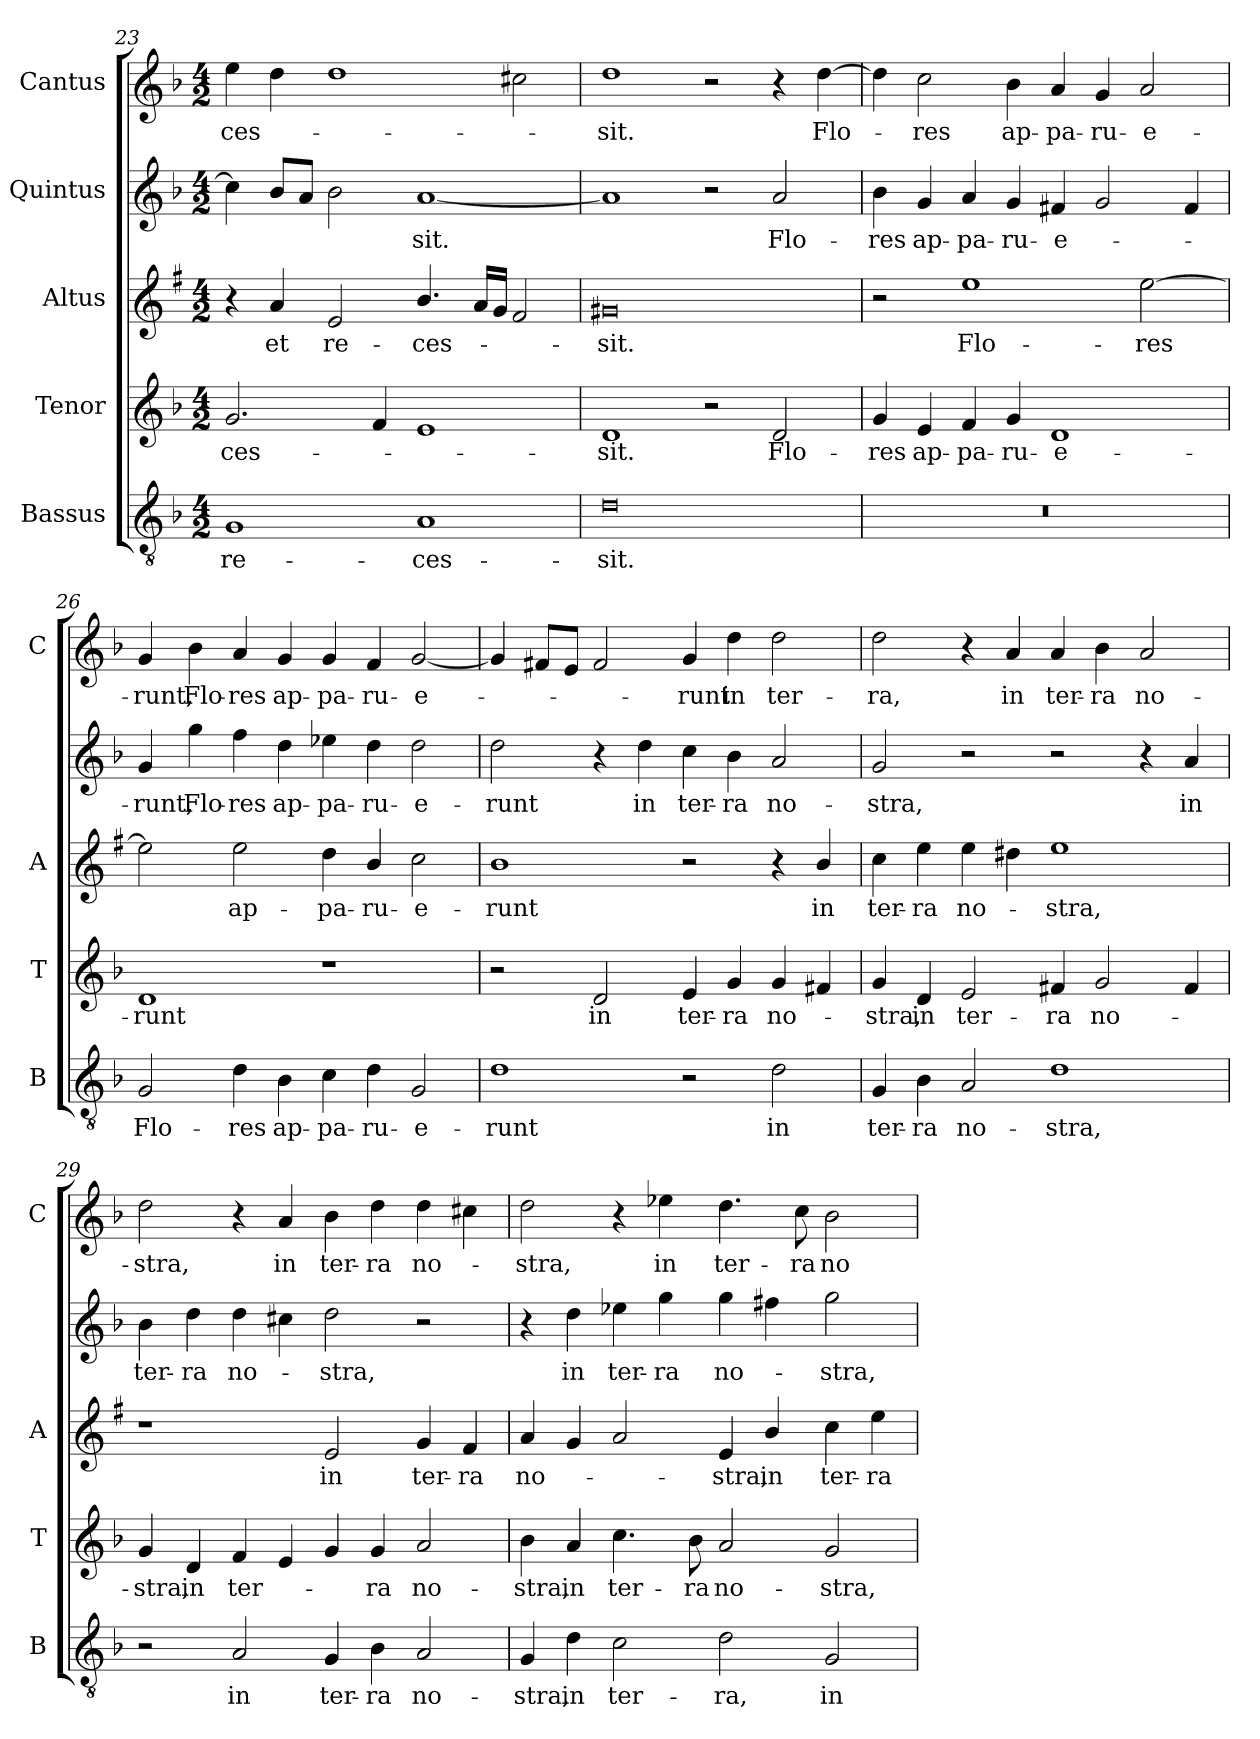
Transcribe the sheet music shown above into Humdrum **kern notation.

**kern	**text	**kern	**text	**kern	**text	**kern	**text	**kern	**text
*part5	*part5	*part4	*part4	*part3	*part3	*part2	*part2	*part1	*part1
*staff5	*staff5	*staff4	*staff4	*staff3	*staff3	*staff2	*staff2	*staff1	*staff1
*I"Bassus	*	*I"Tenor	*	*I"Altus	*	*I"Quintus	*	*I"Cantus	*
*I'B	*	*I'T	*	*I'A	*	*	*	*I'C	*
*clefGv2	*	*clefG2	*	*clefG2	*	*clefG2	*	*clefG2	*
*	*	*	*	*ITrd1c2	*	*	*	*	*
*k[b-]	*	*k[b-]	*	*k[b-]	*	*k[b-]	*	*k[b-]	*
*F:	*	*F:	*	*F:	*	*F:	*	*F:	*
*M4/2	*	*M4/2	*	*M4/2	*	*M4/2	*	*M4/2	*
=23	=23	=23	=23	=23	=23	=23	=23	=23	=23
!	!LO:LY:b	!	!LO:LY:b	!	!	!	!	!	!LO:LY:b
1G	re-	2.g/	-ces-	4r	.	4cc\]	.	4ee\	-ces-
!	!	!	!	!	!LO:LY:b	!	!	!	!
.	.	.	.	4g/	et	8b-/L	.	4dd\	.
.	.	.	.	.	.	8a/J	.	.	.
!	!	!	!	!	!LO:LY:b	!	!	!	!
.	.	.	.	2d/	re-	2b-\	.	1dd	.
.	.	4f/	.	.	.	.	.	.	.
!	!LO:LY:b	!	!	!	!LO:LY:b	!	!LO:LY:b	!	!
1A	-ces-	1e	.	4.a/	-ces-	[1a	-sit.	.	.
.	.	.	.	16g/LL	.	.	.	.	.
.	.	.	.	16f/JJ	.	.	.	.	.
.	.	.	.	2e/	.	.	.	2cc#X\	.
=24	=24	=24	=24	=24	=24	=24	=24	=24	=24
!	!LO:LY:b	!	!LO:LY:b	!	!LO:LY:b	!	!	!	!LO:LY:b
0d	-sit.	1d	-sit.	0f#X	-sit.	1a]	.	1dd	-sit.
.	.	2r	.	.	.	2r	.	2r	.
!	!	!	!LO:LY:b	!	!	!	!LO:LY:b	!	!
.	.	2d/	Flo-	.	.	2a/	Flo-	4r	.
!	!	!	!	!	!	!	!	!	!LO:LY:b
.	.	.	.	.	.	.	.	[4dd\	Flo-
!!LO:PB:g=z
=25	=25	=25	=25	=25	=25	=25	=25	=25	=25
!	!	!	!LO:LY:b	!	!	!	!LO:LY:b	!	!
0r	.	4g/	-res	2r	.	4b-\	-res	4dd\]	.
!	!	!	!LO:LY:b	!	!	!	!LO:LY:b	!	!LO:LY:b
.	.	4e/	ap-	.	.	4g/	ap-	2cc\	-res
!	!	!	!LO:LY:b	!	!LO:LY:b	!	!LO:LY:b	!	!
.	.	4f/	-pa-	1dd	Flo-	4a/	-pa-	.	.
!	!	!	!LO:LY:b	!	!	!	!LO:LY:b	!	!LO:LY:b
.	.	4g/	-ru-	.	.	4g/	-ru-	4b-\	ap-
!	!	!	!LO:LY:b	!	!	!	!LO:LY:b	!	!LO:LY:b
.	.	1d	-e-	.	.	4f#X/	-e-	4a/	-pa-
!	!	!	!	!	!	!	!	!	!LO:LY:b
.	.	.	.	.	.	2g/	.	4g/	-ru-
!	!	!	!	!	!LO:LY:b	!	!	!	!LO:LY:b
.	.	.	.	[2dd\	-res	.	.	2a/	-e-
.	.	.	.	.	.	4f#/	.	.	.
=26	=26	=26	=26	=26	=26	=26	=26	=26	=26
!	!LO:LY:b	!	!LO:LY:b	!	!	!	!LO:LY:b	!	!LO:LY:b
2G/	Flo-	1d	-runt	2dd\]	.	4g/	-runt,	4g/	-runt,
!	!	!	!	!	!	!	!LO:LY:b	!	!LO:LY:b
.	.	.	.	.	.	4gg\	Flo-	4b-\	Flo-
!	!LO:LY:b	!	!	!	!LO:LY:b	!	!LO:LY:b	!	!LO:LY:b
4d\	-res	.	.	2dd\	ap-	4ff\	-res	4a/	-res
!	!LO:LY:b	!	!	!	!	!	!LO:LY:b	!	!LO:LY:b
4B-\	ap-	.	.	.	.	4dd\	ap-	4g/	ap-
!	!LO:LY:b	!	!	!	!LO:LY:b	!	!LO:LY:b	!	!LO:LY:b
4c\	-pa-	1r	.	4cc\	-pa-	4ee-X\	-pa-	4g/	-pa-
!	!LO:LY:b	!	!	!	!LO:LY:b	!	!LO:LY:b	!	!LO:LY:b
4d\	-ru-	.	.	4a/	-ru-	4dd\	-ru-	4f/	-ru-
!	!LO:LY:b	!	!	!	!LO:LY:b	!	!LO:LY:b	!	!LO:LY:b
2G/	-e-	.	.	2b-\	-e-	2dd\	-e-	[2g/	-e-
=27	=27	=27	=27	=27	=27	=27	=27	=27	=27
!	!LO:LY:b	!	!	!	!LO:LY:b	!	!LO:LY:b	!	!
1d	-runt	2r	.	1a	-runt	2dd\	-runt	4g/]	.
.	.	.	.	.	.	.	.	8f#X/L	.
.	.	.	.	.	.	.	.	8e/J	.
!	!	!	!LO:LY:b	!	!	!	!	!	!
.	.	2d/	in	.	.	4r	.	2f#/	.
!	!	!	!	!	!	!	!LO:LY:b	!	!
.	.	.	.	.	.	4dd\	in	.	.
!	!	!	!LO:LY:b	!	!	!	!LO:LY:b	!	!LO:LY:b
2r	.	4e/	ter-	2r	.	4cc\	ter-	4g/	-runt
!	!	!	!LO:LY:b	!	!	!	!LO:LY:b	!	!LO:LY:b
.	.	4g/	-ra	.	.	4b-\	-ra	4dd\	in
!	!LO:LY:b	!	!LO:LY:b	!	!	!	!LO:LY:b	!	!LO:LY:b
2d\	in	4g/	no-	4r	.	2a/	no-	2dd\	ter-
!	!	!	!	!	!LO:LY:b	!	!	!	!
.	.	4f#X/	.	4a/	in	.	.	.	.
=28	=28	=28	=28	=28	=28	=28	=28	=28	=28
!	!LO:LY:b	!	!LO:LY:b	!	!LO:LY:b	!	!LO:LY:b	!	!LO:LY:b
4G/	ter-	4g/	-stra,	4b-\	ter-	2g/	-stra,	2dd\	-ra,
!	!LO:LY:b	!	!LO:LY:b	!	!LO:LY:b	!	!	!	!
4B-\	-ra	4d/	in	4dd\	-ra	.	.	.	.
!	!LO:LY:b	!	!LO:LY:b	!	!LO:LY:b	!	!	!	!
2A/	no-	2e/	ter-	4dd\	no-	2r	.	4r	.
!	!	!	!	!	!	!	!	!	!LO:LY:b
.	.	.	.	4cc#X\	.	.	.	4a/	in
!	!LO:LY:b	!	!LO:LY:b	!	!LO:LY:b	!	!	!	!LO:LY:b
1d	-stra,	4f#X/	-ra	1dd	-stra,	2r	.	4a/	ter-
!	!	!	!LO:LY:b	!	!	!	!	!	!LO:LY:b
.	.	2g/	no-	.	.	.	.	4b-\	-ra
!	!	!	!	!	!	!	!	!	!LO:LY:b
.	.	.	.	.	.	4r	.	2a/	no-
!	!	!	!	!	!	!	!LO:LY:b	!	!
.	.	4f#/	.	.	.	4a/	in	.	.
!!LO:LB:g=z
=29	=29	=29	=29	=29	=29	=29	=29	=29	=29
!	!	!	!LO:LY:b	!	!	!	!LO:LY:b	!	!LO:LY:b
2r	.	4g/	-stra,	1r	.	4b-\	ter-	2dd\	-stra,
!	!	!	!LO:LY:b	!	!	!	!LO:LY:b	!	!
.	.	4d/	in	.	.	4dd\	-ra	.	.
!	!LO:LY:b	!	!LO:LY:b	!	!	!	!LO:LY:b	!	!
2A/	in	4f/	ter-	.	.	4dd\	no-	4r	.
!	!	!	!	!	!	!	!	!	!LO:LY:b
.	.	4e/	.	.	.	4cc#X\	.	4a/	in
!	!LO:LY:b	!	!	!	!LO:LY:b	!	!LO:LY:b	!	!LO:LY:b
4G/	ter-	4g/	.	2d/	in	2dd\	-stra,	4b-\	ter-
!	!LO:LY:b	!	!LO:LY:b	!	!	!	!	!	!LO:LY:b
4B-\	-ra	4g/	-ra	.	.	.	.	4dd\	-ra
!	!LO:LY:b	!	!LO:LY:b	!	!LO:LY:b	!	!	!	!LO:LY:b
2A/	no-	2a/	no-	4f/	ter-	2r	.	4dd\	no-
!	!	!	!	!	!LO:LY:b	!	!	!	!
.	.	.	.	4e/	-ra	.	.	4cc#X\	.
=30	=30	=30	=30	=30	=30	=30	=30	=30	=30
!	!LO:LY:b	!	!LO:LY:b	!	!LO:LY:b	!	!	!	!LO:LY:b
4G/	-stra,	4b-\	-stra,	4g/	no-	4r	.	2dd\	-stra,
!	!LO:LY:b	!	!LO:LY:b	!	!	!	!LO:LY:b	!	!
4d\	in	4a/	in	4f/	.	4dd\	in	.	.
!	!LO:LY:b	!	!LO:LY:b	!	!	!	!LO:LY:b	!	!
2c\	ter-	4.cc\	ter-	2g/	.	4ee-X\	ter-	4r	.
!	!	!	!	!	!	!	!LO:LY:b	!	!LO:LY:b
.	.	.	.	.	.	4gg\	-ra	4ee-X\	in
!	!	!	!LO:LY:b	!	!	!	!	!	!
.	.	8b-\	-ra	.	.	.	.	.	.
!	!LO:LY:b	!	!LO:LY:b	!	!LO:LY:b	!	!LO:LY:b	!	!LO:LY:b
2d\	-ra,	2a/	no-	4d/	-stra,	4gg\	no-	4.dd\	ter-
!	!	!	!	!	!LO:LY:b	!	!	!	!
.	.	.	.	4a/	in	4ff#X\	.	.	.
!	!	!	!	!	!	!	!	!	!LO:LY:b
.	.	.	.	.	.	.	.	8cc\	-ra
!	!LO:LY:b	!	!LO:LY:b	!	!LO:LY:b	!	!LO:LY:b	!	!LO:LY:b
2G/	in	2g/	-stra,	4b-\	ter-	2gg\	-stra,	2b-\	no-
!	!	!	!	!	!LO:LY:b	!	!	!	!
.	.	.	.	4dd\	-ra	.	.	.	.
=	=	=	=	=	=	=	=	=	=
*-	*-	*-	*-	*-	*-	*-	*-	*-	*-
